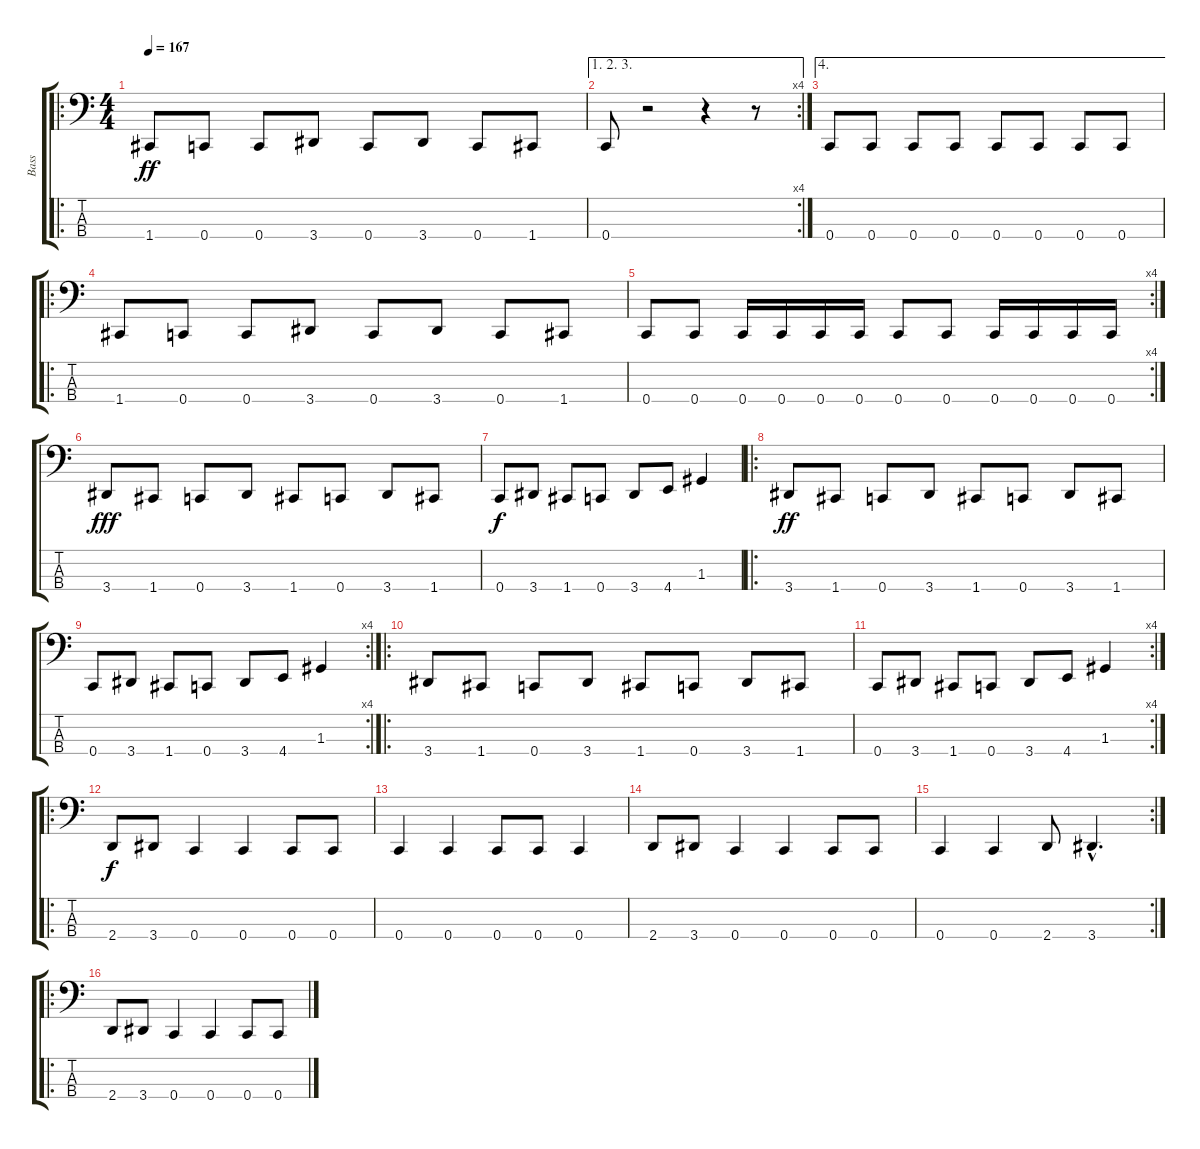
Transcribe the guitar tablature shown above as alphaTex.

\track ("Bass" "Bass") {instrument electricbassfinger}
\staff {score tabs}
\tuning (F2 C2 G1 C1) {hide}
\ro
\ts (4 4)
\tempo 167
\clef f4
\ks c
1.4.8{dy ff instrument electricbassfinger} 0.4.8 0.4.8 3.4.8 0.4.8 3.4.8 0.4.8 1.4.8 |
\ae (1 2 3)
\rc 4
0.4.8 r.2 r.4 r.8 |
\ae 4
0.4.8 0.4.8 0.4.8 0.4.8 0.4.8 0.4.8 0.4.8 0.4.8 |
\ro
1.4.8 0.4.8 0.4.8 3.4.8 0.4.8 3.4.8 0.4.8 1.4.8 |
\rc 4
0.4.8 0.4.8 0.4.16 0.4.16 0.4.16 0.4.16 0.4.8 0.4.8 0.4.16 0.4.16 0.4.16 0.4.16 |
3.4.8{dy fff} 1.4.8 0.4.8 3.4.8 1.4.8 0.4.8 3.4.8 1.4.8 |
0.4.8{dy f} 3.4.8 1.4.8 0.4.8 3.4.8 4.4.8 1.3.4 |
\ro
3.4.8{dy ff} 1.4.8 0.4.8 3.4.8 1.4.8 0.4.8 3.4.8 1.4.8 |
\rc 4
0.4.8 3.4.8 1.4.8 0.4.8 3.4.8 4.4.8 1.3.4 |
\ro
3.4.8 1.4.8 0.4.8 3.4.8 1.4.8 0.4.8 3.4.8 1.4.8 |
\rc 4
0.4.8 3.4.8 1.4.8 0.4.8 3.4.8 4.4.8 1.3.4 |
\ro
2.4.8{dy f} 3.4.8 0.4.4 0.4.4 0.4.8 0.4.8 |
0.4.4 0.4.4 0.4.8 0.4.8 0.4.4 |
2.4.8 3.4.8 0.4.4 0.4.4 0.4.8 0.4.8 |
\rc 2
0.4.4 0.4.4 2.4.8 3.4{hac}.4{d} |
\ro
2.4.8 3.4.8 0.4.4 0.4.4 0.4.8 0.4.8
